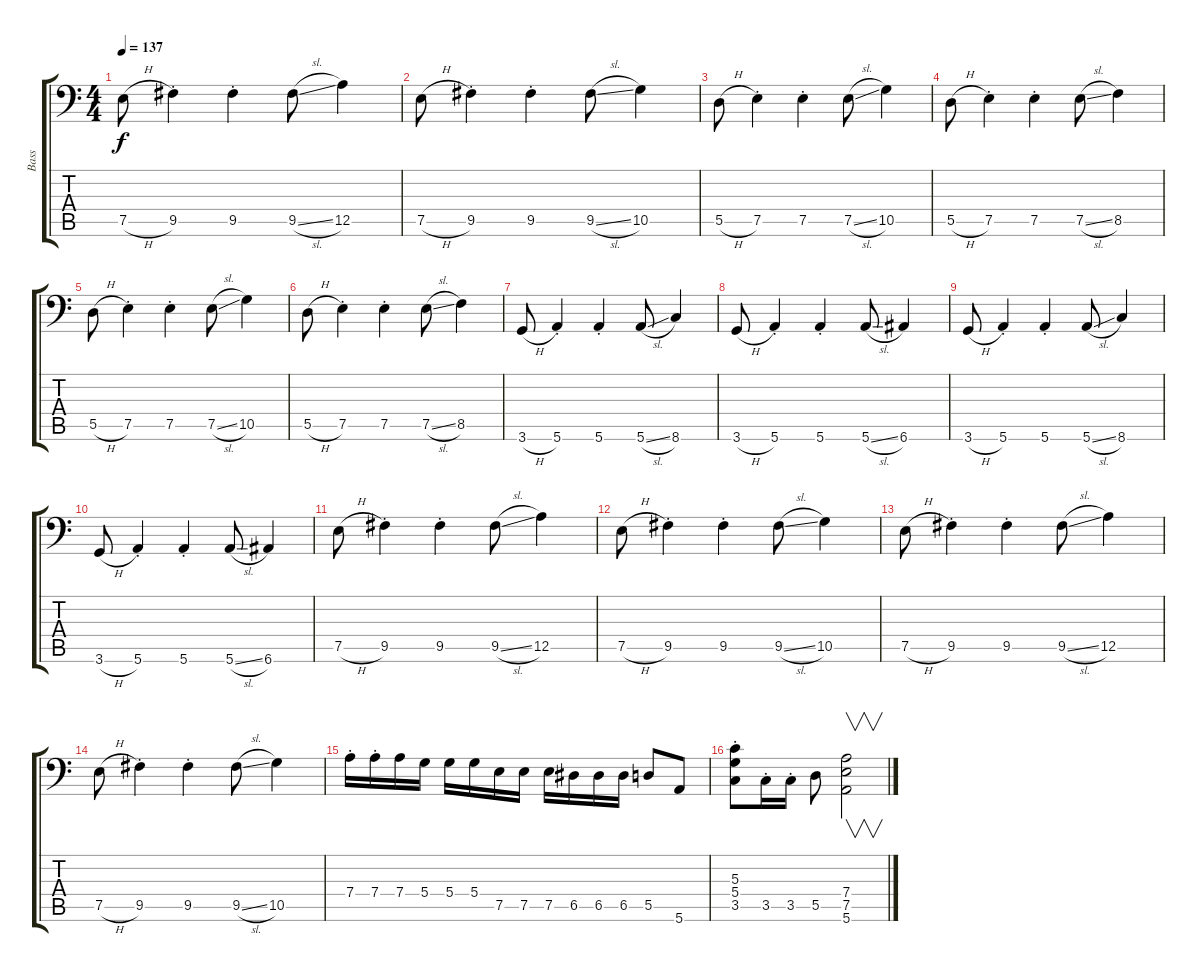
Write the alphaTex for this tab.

\track ("Bass" "Bass") {instrument slapbass2}
\staff {score tabs}
\tuning (E3 B3 G2 D2 A1 E1) {hide}
\ts (4 4)
\tempo 137
\clef f4
\ks c
7.5{h}.8{dy f} 9.5{st}.4 9.5{st}.4 9.5{sl}.8 12.5.4 |
7.5{h}.8 9.5{st}.4 9.5{st}.4 9.5{sl}.8 10.5.4 |
5.5{h}.8 7.5{st}.4 7.5{st}.4 7.5{sl}.8 10.5.4 |
5.5{h}.8 7.5{st}.4 7.5{st}.4 7.5{sl}.8 8.5.4 |
5.5{h}.8 7.5{st}.4 7.5{st}.4 7.5{sl}.8 10.5.4 |
5.5{h}.8 7.5{st}.4 7.5{st}.4 7.5{sl}.8 8.5.4 |
3.6{h}.8 5.6{st}.4 5.6{st}.4 5.6{sl}.8 8.6.4 |
3.6{h}.8 5.6{st}.4 5.6{st}.4 5.6{sl}.8 6.6.4 |
3.6{h}.8 5.6{st}.4 5.6{st}.4 5.6{sl}.8 8.6.4 |
3.6{h}.8 5.6{st}.4 5.6{st}.4 5.6{sl}.8 6.6.4 |
7.5{h}.8 9.5{st}.4 9.5{st}.4 9.5{sl}.8 12.5.4 |
7.5{h}.8 9.5{st}.4 9.5{st}.4 9.5{sl}.8 10.5.4 |
7.5{h}.8 9.5{st}.4 9.5{st}.4 9.5{sl}.8 12.5.4 |
7.5{h}.8 9.5{st}.4 9.5{st}.4 9.5{sl}.8 10.5.4 |
7.4{st}.16 7.4{st}.16 7.4.16 5.4.16 5.4.16 5.4.16 7.5.16 7.5.16 7.5.16 6.5.16 6.5.16 6.5.16 5.5.8 5.6.8 |
(5.3 5.4 3.5{st}).8 3.5{st}.16 3.5{st}.16 5.5.8 (7.4 7.5 5.6).2{v}
